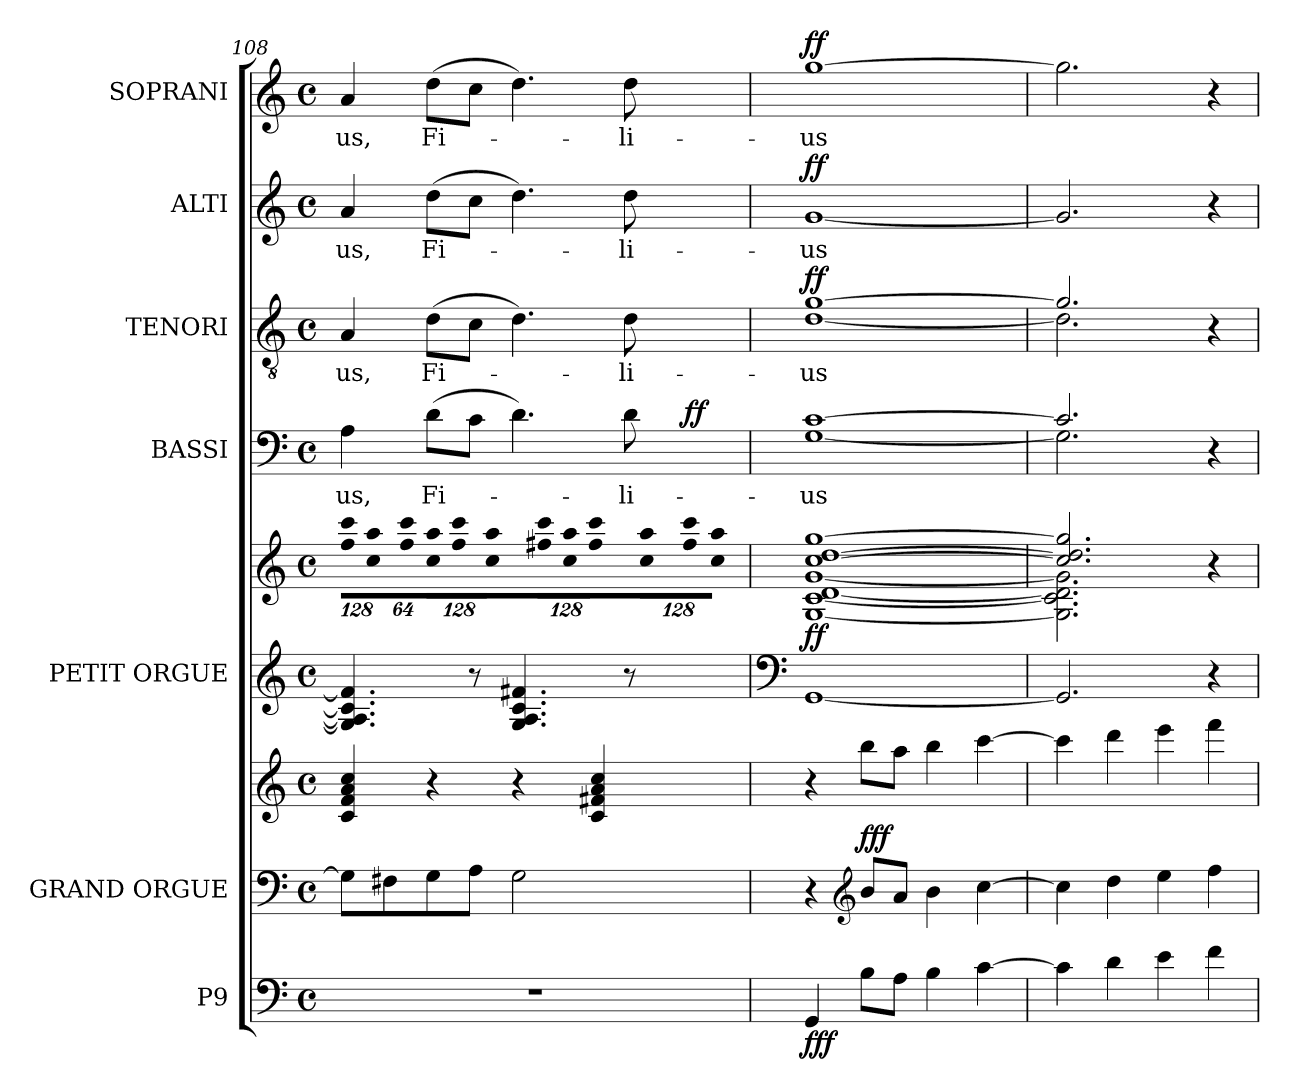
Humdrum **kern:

**kern	**dynam	**kern	**kern	**dynam	**kern	**kern	**dynam	**kern	**text	**dynam	**kern	**text	**dynam	**kern	**text	**dynam	**kern	**text	**dynam
*part7	*part7	*part6	*part6	*part6	*part5	*part5	*part5	*part4	*part4	*part4	*part3	*part3	*part3	*part2	*part2	*part2	*part1	*part1	*part1
*staff9	*staff9	*staff8	*staff7	*staff7/8	*staff6	*staff5	*staff5/6	*staff4	*staff4	*staff4	*staff3	*staff3	*staff3	*staff2	*staff2	*staff2	*staff1	*staff1	*staff1
*I"P9	*	*I"GRAND ORGUE	*	*	*I"PETIT ORGUE	*	*	*I"BASSI	*	*	*I"TENORI	*	*	*I"ALTI	*	*	*I"SOPRANI	*	*
*	*	*I'Org.	*	*	*I'Org.	*	*	*I'B.	*	*	*I'T.	*	*	*I'A.	*	*	*I'S.	*	*
!!LO:PB:g=z
*clefF4	*	*clefF4	*clefG2	*	*clefG2	*clefG2	*	*clefF4	*	*	*clefGv2	*	*	*clefG2	*	*	*clefG2	*	*
*	*	*	*	*	*	*	*	*	*	*	*ITrd7c12	*	*	*	*	*	*	*	*
*k[]	*	*k[]	*k[]	*	*k[]	*k[]	*	*k[]	*	*	*k[]	*	*	*k[]	*	*	*k[]	*	*
*C:	*	*C:	*C:	*	*C:	*C:	*	*C:	*	*	*C:	*	*	*C:	*	*	*C:	*	*
*M4/4	*	*M4/4	*M4/4	*	*M4/4	*M4/4	*	*M4/4	*	*	*M4/4	*	*	*M4/4	*	*	*M4/4	*	*
*met(c)	*	*met(c)	*met(c)	*	*met(c)	*met(c)	*	*met(c)	*	*	*met(c)	*	*	*met(c)	*	*	*met(c)	*	*
*	*	*	*	*	*	*Xbrackettup	*	*	*	*	*	*	*	*	*	*	*	*	*
=108	=108	=108	=108	=108	=108	=108	=108	=108	=108	=108	=108	=108	=108	=108	=108	=108	=108	=108	=108
!	!	!	!	!	!	!LO:N:vis=8	!	!	!	!	!	!	!	!	!	!	!	!	!
!	!	!	!	!	!	!	!	!	!LO:LY:b:color=#000000	!	!	!	!	!	!	!	!	!	!
!	!	!	!	!	!	!	!	!	!	!	!	!LO:LY:b:color=#000000	!	!	!	!	!	!	!
!	!	!	!	!	!	!	!	!	!	!	!	!	!	!	!LO:LY:b:color=#000000	!	!	!	!
!	!	!	!	!	!	!	!	!	!	!	!	!	!	!	!	!	!	!LO:LY:b:color=#000000	!
*	*	*	*	*	*	*	*	*^	*	*	*	*	*	*	*	*	*	*	*
1r	.	8Gi\L]	4ci/ 4fi 4ai 4cci	.	4.Gi/] 4.Ai] 4.ci] 4.fi]	1024%85ffi\ 1024%85ccciL	.	4Ai\	2ryy	-us,	.	4AAi/	-us,	.	4ai/	-us,	.	4ai/	-us,	.
!	!	!	!	!	!	!LO:N:vis=8	!	!	!	!	!	!	!	!	!	!	!	!	!	!
.	.	.	.	.	.	1024%85cci\ 1024%85aai	.	.	.	.	.	.	.	.	.	.	.	.	.	.
.	.	8F#Xi\	.	.	.	.	.	.	.	.	.	.	.	.	.	.	.	.	.	.
!	!	!	!	!	!	!LO:N:vis=8	!	!	!	!	!	!	!	!	!	!	!	!	!	!
.	.	.	.	.	.	512%43ffi\ 512%43ccciJ	.	.	.	.	.	.	.	.	.	.	.	.	.	.
!	!	!	!	!	!	!LO:N:vis=8	!	!	!	!	!	!	!	!	!	!	!	!	!	!
!	!	!	!	!	!	!	!	!	!	!LO:LY:b:color=#000000	!	!	!	!	!	!	!	!	!	!
!	!	!	!	!	!	!	!	!	!	!	!	!	!LO:LY:b:color=#000000	!	!	!	!	!	!	!
!	!	!	!	!	!	!	!	!	!	!	!	!	!	!	!	!LO:LY:b:color=#000000	!	!	!	!
!	!	!	!	!	!	!	!	!	!	!	!	!	!	!	!	!	!	!	!LO:LY:b:color=#000000	!
.	.	8Gi\	4r	.	.	1024%85cci\ 1024%85aaiL	.	(8di\L	.	Fi-	.	(8Di\L	Fi-	.	(8ddi\L	Fi-	.	(8ddi\L	Fi-	.
!	!	!	!	!	!	!LO:N:vis=8	!	!	!	!	!	!	!	!	!	!	!	!	!	!
.	.	.	.	.	.	1024%85ffi\ 1024%85ccci	.	.	.	.	.	.	.	.	.	.	.	.	.	.
.	.	8Ai\J	.	.	8r	.	.	8ci\J	.	.	.	8Ci\J	.	.	8cci\J	.	.	8cci\J	.	.
!	!	!	!	!	!	!LO:N:vis=8	!	!	!	!	!	!	!	!	!	!	!	!	!	!
.	.	.	.	.	.	512%43cci\ 512%43aaiJ	.	.	.	.	.	.	.	.	.	.	.	.	.	.
!	!	!	!	!	!	!LO:N:vis=8	!	!	!	!	!	!	!	!	!	!	!	!	!	!
.	.	2Gi\	4r	.	4.Gi/ 4.Ai 4.ci 4.f#Xi	1024%85ff#Xi\ 1024%85ccciL	.	4.di\)	4ryy	.	.	4.Di\)	.	.	4.ddi\)	.	.	4.ddi\)	.	.
!	!	!	!	!	!	!LO:N:vis=8	!	!	!	!	!	!	!	!	!	!	!	!	!	!
.	.	.	.	.	.	1024%85cci\ 1024%85aai	.	.	.	.	.	.	.	.	.	.	.	.	.	.
!	!	!	!	!	!	!LO:N:vis=8	!	!	!	!	!	!	!	!	!	!	!	!	!	!
.	.	.	.	.	.	512%43ff#i\ 512%43ccciJ	.	.	.	.	.	.	.	.	.	.	.	.	.	.
!	!	!	!	!	!	!LO:N:vis=8	!	!	!	!	!	!	!	!	!	!	!	!	!	!
.	.	.	4ci/ 4f#Xi 4ai 4cci	.	.	1024%85cci\ 1024%85aaiL	.	.	8ryy	.	.	.	.	.	.	.	.	.	.	.
!	!	!	!	!	!	!LO:N:vis=8	!	!	!	!	!	!	!	!	!	!	!	!	!	!
.	.	.	.	.	.	1024%85ff#i\ 1024%85ccci	.	.	.	.	.	.	.	.	.	.	.	.	.	.
!	!	!	!	!	!	!	!	!	!	!LO:LY:b:color=#000000	!	!	!	!	!	!	!	!	!	!
!	!	!	!	!	!	!	!	!	!	!	!	!	!LO:LY:b:color=#000000	!	!	!	!	!	!	!
!	!	!	!	!	!	!	!	!	!	!	!	!	!	!	!	!LO:LY:b:color=#000000	!	!	!	!
!	!	!	!	!	!	!	!	!	!	!	!	!	!	!	!	!	!	!	!LO:LY:b:color=#000000	!
.	.	.	.	.	8r	.	.	8di\	16ryy	-li-	.	8Di\	-li-	.	8ddi\	-li-	.	8ddi\	-li-	.
!	!	!	!	!	!	!LO:N:vis=8	!	!	!	!	!	!	!	!	!	!	!	!	!	!
.	.	.	.	.	.	512%43cci\ 512%43aaiJ	.	.	.	.	.	.	.	.	.	.	.	.	.	.
.	.	.	.	.	.	.	.	.	32ryy	.	.	.	.	.	.	.	.	.	.	.
.	.	.	.	.	.	.	.	.	64ryy	.	.	.	.	.	.	.	.	.	.	.
.	.	.	.	.	.	.	.	.	128...ryy	.	.	.	.	.	.	.	.	.	.	.
.	.	.	.	.	.	.	.	.	1024ryy	.	ff	.	.	.	.	.	.	.	.	.
=109	=109	=109	=109	=109	=109	=109	=109	=109	=109	=109	=109	=109	=109	=109	=109	=109	=109	=109	=109	=109
*	*	*	*	*	*clefF4	*	*	*	*	*	*	*	*	*	*	*	*	*	*	*
!	!	!	!	!	!	!	!	!	!	!LO:LY:b:color=#000000	!	!	!	!	!	!	!	!	!	!
!	!	!	!	!	!	!	!	!	!	!	!	!	!LO:LY:b:color=#000000	!	!	!	!	!	!	!
*	*	*	*	*	*	*	*	*	*	*	*	*^	*	*	*	*	*	*	*	*
!	!	!	!	!	!	!	!	!	!	!	!	!	!	!	!	!	!LO:LY:b:color=#000000	!	!	!	!
!	!	!	!	!	!	!	!	!	!	!	!	!	!	!	!	!	!	!	!	!LO:LY:b:color=#000000	!
4GGi/	fff	4r	4r	.	[1GGi	[1Gi [1ci [1di [1gi [1cci [1ddi [1ggi	ff	[1ci	[1Gi	-us	.	[1Gi	[1Di	-us	ff	[1gi	-us	ff	[1ggi	-us	ff
*	*	*clefG2	*	*	*	*	*	*	*	*	*	*	*	*	*	*	*	*	*	*	*
8Bi\L	.	8bi/L	8bbi\L	fff	.	.	.	.	.	.	.	.	.	.	.	.	.	.	.	.	.
8Ai\J	.	8ai/J	8aai\J	.	.	.	.	.	.	.	.	.	.	.	.	.	.	.	.	.	.
4Bi\	.	4bi\	4bbi\	.	.	.	.	.	.	.	.	.	.	.	.	.	.	.	.	.	.
[4ci\	.	[4cci\	[4ccci\	.	.	.	.	.	.	.	.	.	.	.	.	.	.	.	.	.	.
=110	=110	=110	=110	=110	=110	=110	=110	=110	=110	=110	=110	=110	=110	=110	=110	=110	=110	=110	=110	=110	=110
*	*	*	*	*	*	*^	*	*	*	*	*	*	*	*	*	*	*	*	*	*	*
4ci\]	.	4cci\]	4ccci\]	.	2.GGi/]	2.cci/] 2.ddi] 2.ggi]	2.Gi\] 2.ci] 2.di] 2.gi]	.	2.ci/]	2.Gi\]	.	.	2.Gi/]	2.Di\]	.	.	2.gi/]	.	.	2.ggi\]	.	.
4di\	.	4ddi\	4dddi\	.	.	.	.	.	.	.	.	.	.	.	.	.	.	.	.	.	.	.
4ei\	.	4eei\	4eeei\	.	.	.	.	.	.	.	.	.	.	.	.	.	.	.	.	.	.	.
4fi\	.	4ffi\	4fffi\	.	4r	4r	4ryy	.	4r	4ryy	.	.	4r	4ryy	.	.	4r	.	.	4r	.	.
*	*	*	*	*	*	*v	*v	*	*	*	*	*	*v	*v	*	*	*	*	*	*	*	*
*	*	*	*	*	*	*	*	*v	*v	*	*	*	*	*	*	*	*	*	*	*
=	=	=	=	=	=	=	=	=	=	=	=	=	=	=	=	=	=	=	=
*-	*-	*-	*-	*-	*-	*-	*-	*-	*-	*-	*-	*-	*-	*-	*-	*-	*-	*-	*-
